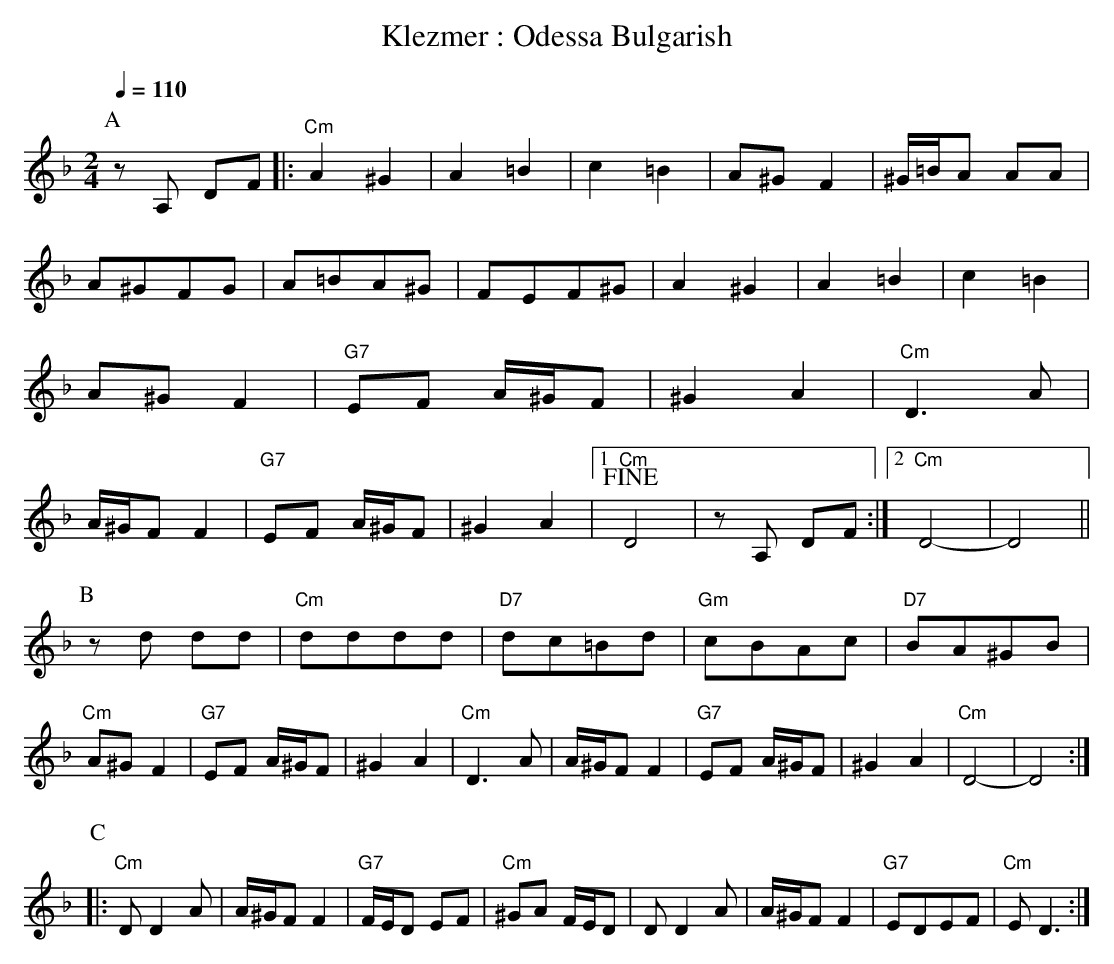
X:1
T:Klezmer : Odessa Bulgarish
M:2/4
L:1/8
Q:1/4=110
K:Fmaj
P:A
z A, DF |: "Cm"A2 ^G2 | A2 =B2 | c2 =B2 | A^G F2 | ^G/2=B/2A AA | A^GFG |\
A=BA^G | FEF^G | A2 ^G2 | A2 =B2 | c2 =B2 | A^G F2 | "G7"EF A/2^G/2F |\
^G2 A2 | "Cm"D3 A | A/2^G/2F F2 | "G7"EF A/2^G/2F | ^G2 A2 |1\
!fine! "Cm"D4 | zA, DF :|2 "Cm"D4- | D4 ||
%%vskip 1
P:B
zd dd | "Cm"dddd | "D7"dc=Bd | "Gm"cBAc | "D7"BA^GB | "Cm"A^G F2 |\
"G7"EF A/2^G/2F | ^G2 A2 | "Cm"D3 A | A/2^G/2F F2 | "G7"EF A/2^G/2F |\
^G2 A2 | "Cm"D4- | D4 :|
%%vskip 1
P:C
|: "Cm"D D2 A | A/2^G/2F F2 | "G7"F/2E/2D EF | "Cm"^GA F/2E/2D |\
D D2 A | A/2^G/2F F2 | "G7"EDEF | "Cm"E D3 :|
